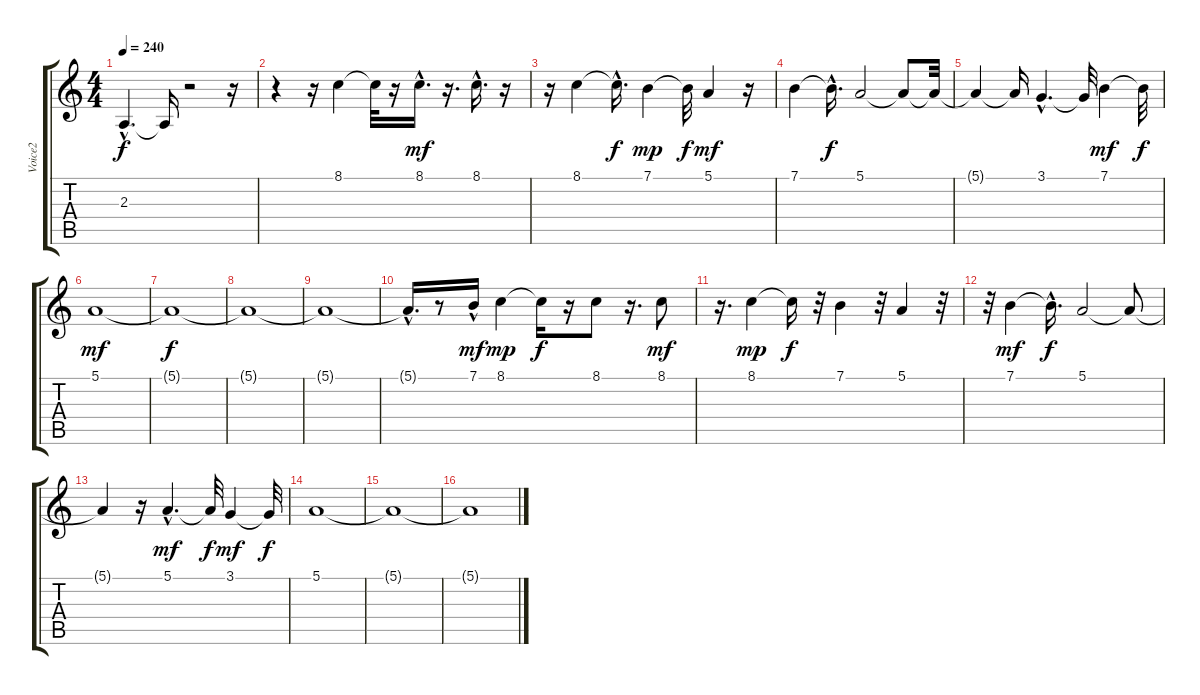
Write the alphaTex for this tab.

\track ("Voice2" "Voice2") {instrument synthvoice}
\staff {score tabs}
\tuning (E4 B3 G3 D3 A2 E2) {hide}
\ts (4 4)
\tempo 240
\clef g2
\ks c
2.3{hac t}.4{d dy f} 2.3{t}.16 r.2 r.16 |
r.4 r.16 8.1.4 8.1{t}.32 r.16 8.1{hac}.16{d dy mf} r.16{d} 8.1{hac}.16{d} r.16 |
r.16 8.1.4 8.1{hac t}.16{d dy f} 7.1.4{dy mp} 7.1{t}.32{dy f} 5.1.4{dy mf} r.16 |
7.1.4 7.1{hac t}.16{d dy f} 5.1.2 5.1{t}.8 5.1{t}.32 |
5.1{t}.4 5.1{t}.16 3.1{hac}.4{d} 3.1{t}.32 7.1.4{dy mf} 7.1{t}.32{dy f} |
5.1.1{dy mf} |
5.1{t}.1{dy f} |
5.1{t}.1 |
5.1{t}.1 |
5.1{hac t}.16{d} r.8 7.1{hac}.16{dy mf} 8.1.4{dy mp} 8.1{t}.16{dy f} r.16 8.1.8 r.16{d} 8.1.8{dy mf} |
r.16{d} 8.1.4{dy mp} 8.1{t}.16{dy f} r.32 7.1.4 r.32 5.1.4 r.32 |
r.32 7.1.4{dy mf} 7.1{hac t}.16{d dy f} 5.1.2 5.1{t}.8 |
5.1{t}.4 r.16 5.1{hac}.4{d dy mf} 5.1{t}.32{dy f} 3.1.4{dy mf} 3.1{t}.32{dy f} |
5.1.1 |
5.1{t}.1 |
5.1{t}.1
